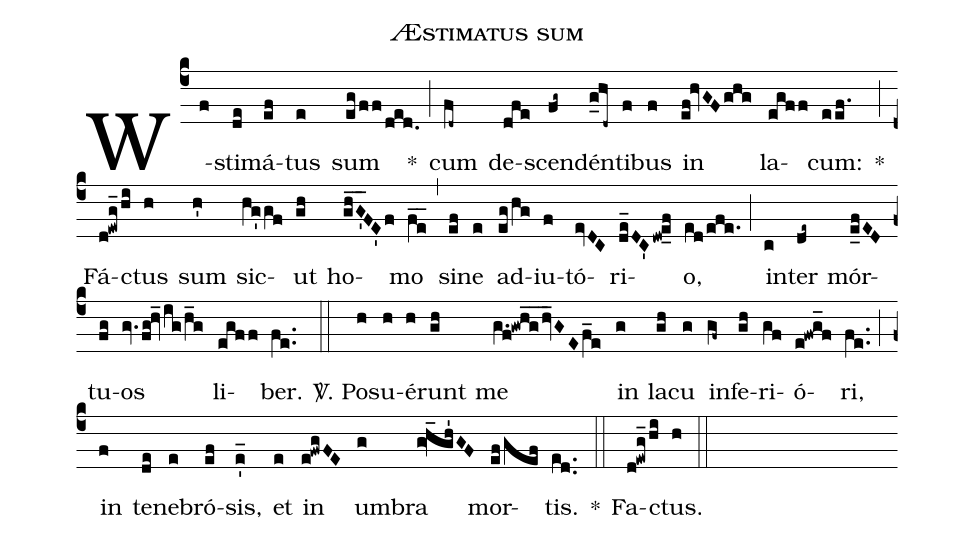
name:Æstimatus sum;
%%
(c4) <v>\char 087</v>(f)sti(de)má(ef)tus(e) sum(eg/ff/ded.) *(;) cum(fd~) de(dfe)scen(fg~)dén(g_hd~)ti(f)bus(f) in(ef!hvGFghg) la(egff)cum:(eef.) *(;) Fá(d!ewg_/hi)ctus(h) sum(h') sic(hg'/gf)ut(gh) ho(ghG'__FE'f)mo(fe__) (,) si(ef)ne(e) ad(eg/hg)iu(f)tó(evDC)ri(de_DC'dw!e_f)o,(ed/efe.) (;) in(c)ter(de~) mór(e_fED)tu(fg)os(gv.fg!hv_ig/h_g) li(egff)ber.(fe..) (::)
<sp>V/</sp>. Po(h)su(h)é(h)runt(gh) me(g.f!gwh_g_hv_GEf_e) in(g) la(gh)cu(g) in(gf~)fe(gh)ri(gf)ó(e!fwg_f)ri,(fe..) (;) in(f) te(de)ne(e)bró(ef)sis,(e'_) et(e) in(e!fwgFE) um(g)bra(g!h_gh'GF) mor(ef/gef)tis.(ed..) *(::) Fa(d!ewg_/hi)ctus.(h) (::)
